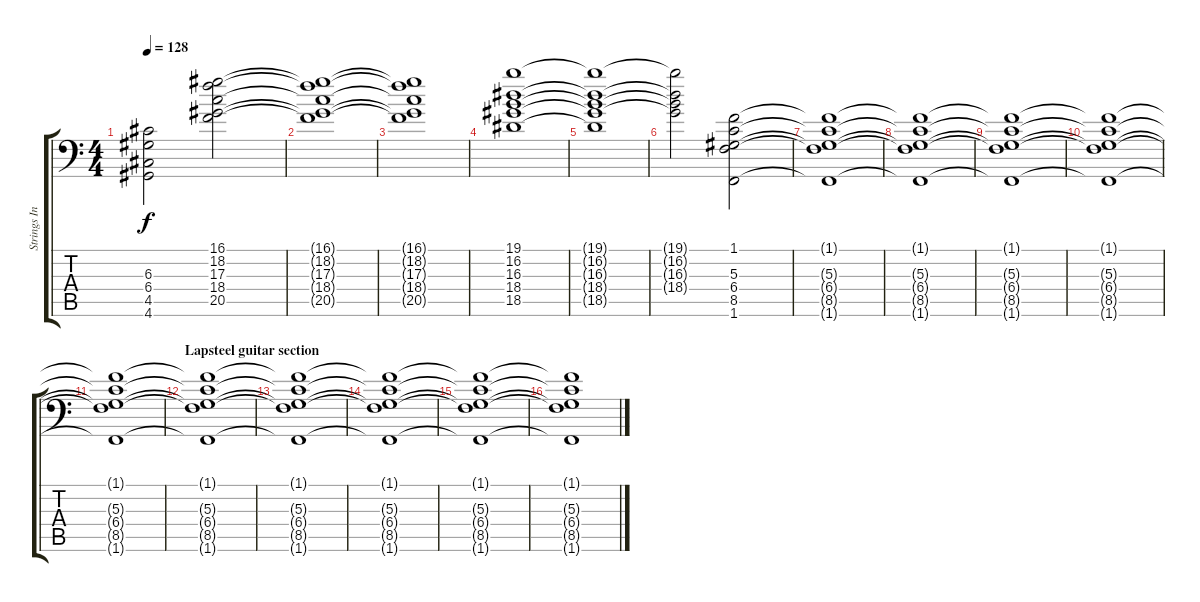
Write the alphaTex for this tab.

\track ("Strings Intro" "Strings In") {instrument acousticguitarnylon}
\staff {score tabs}
\tuning (E3 B2 G2 D2 A1 E1) {hide}
\ts (4 4)
\tempo 128
\clef f4
\ks c
(6.3{t} 6.4{t} 4.5{t} 4.6{t}).2{dy f} (16.1 18.2 17.3 18.4 20.5).2 |
(16.1{t} 18.2{t} 17.3{t} 18.4{t} 20.5{t}).1 |
(16.1{t} 18.2{t} 17.3{t} 18.4{t} 20.5{t}).1 |
(19.1 16.2 16.3 18.4 18.5).1 |
(19.1{t} 16.2{t} 16.3{t} 18.4{t} 18.5{t}).1 |
(19.1{t} 16.2{t} 16.3{t} 18.4{t}).2 (1.1 5.3 6.4 8.5 1.6).2 |
(1.1{t} 5.3{t} 6.4{t} 8.5{t} 1.6{t}).1 |
(1.1{t} 5.3{t} 6.4{t} 8.5{t} 1.6{t}).1 |
(1.1{t} 5.3{t} 6.4{t} 8.5{t} 1.6{t}).1 |
(1.1{t} 5.3{t} 6.4{t} 8.5{t} 1.6{t}).1 |
(1.1{t} 5.3{t} 6.4{t} 8.5{t} 1.6{t}).1 |
\section ("" "Lapsteel guitar section")
(1.1{t} 5.3{t} 6.4{t} 8.5{t} 1.6{t}).1 |
(1.1{t} 5.3{t} 6.4{t} 8.5{t} 1.6{t}).1 |
(1.1{t} 5.3{t} 6.4{t} 8.5{t} 1.6{t}).1 |
(1.1{t} 5.3{t} 6.4{t} 8.5{t} 1.6{t}).1 |
(1.1{t} 5.3{t} 6.4{t} 8.5{t} 1.6{t}).1
